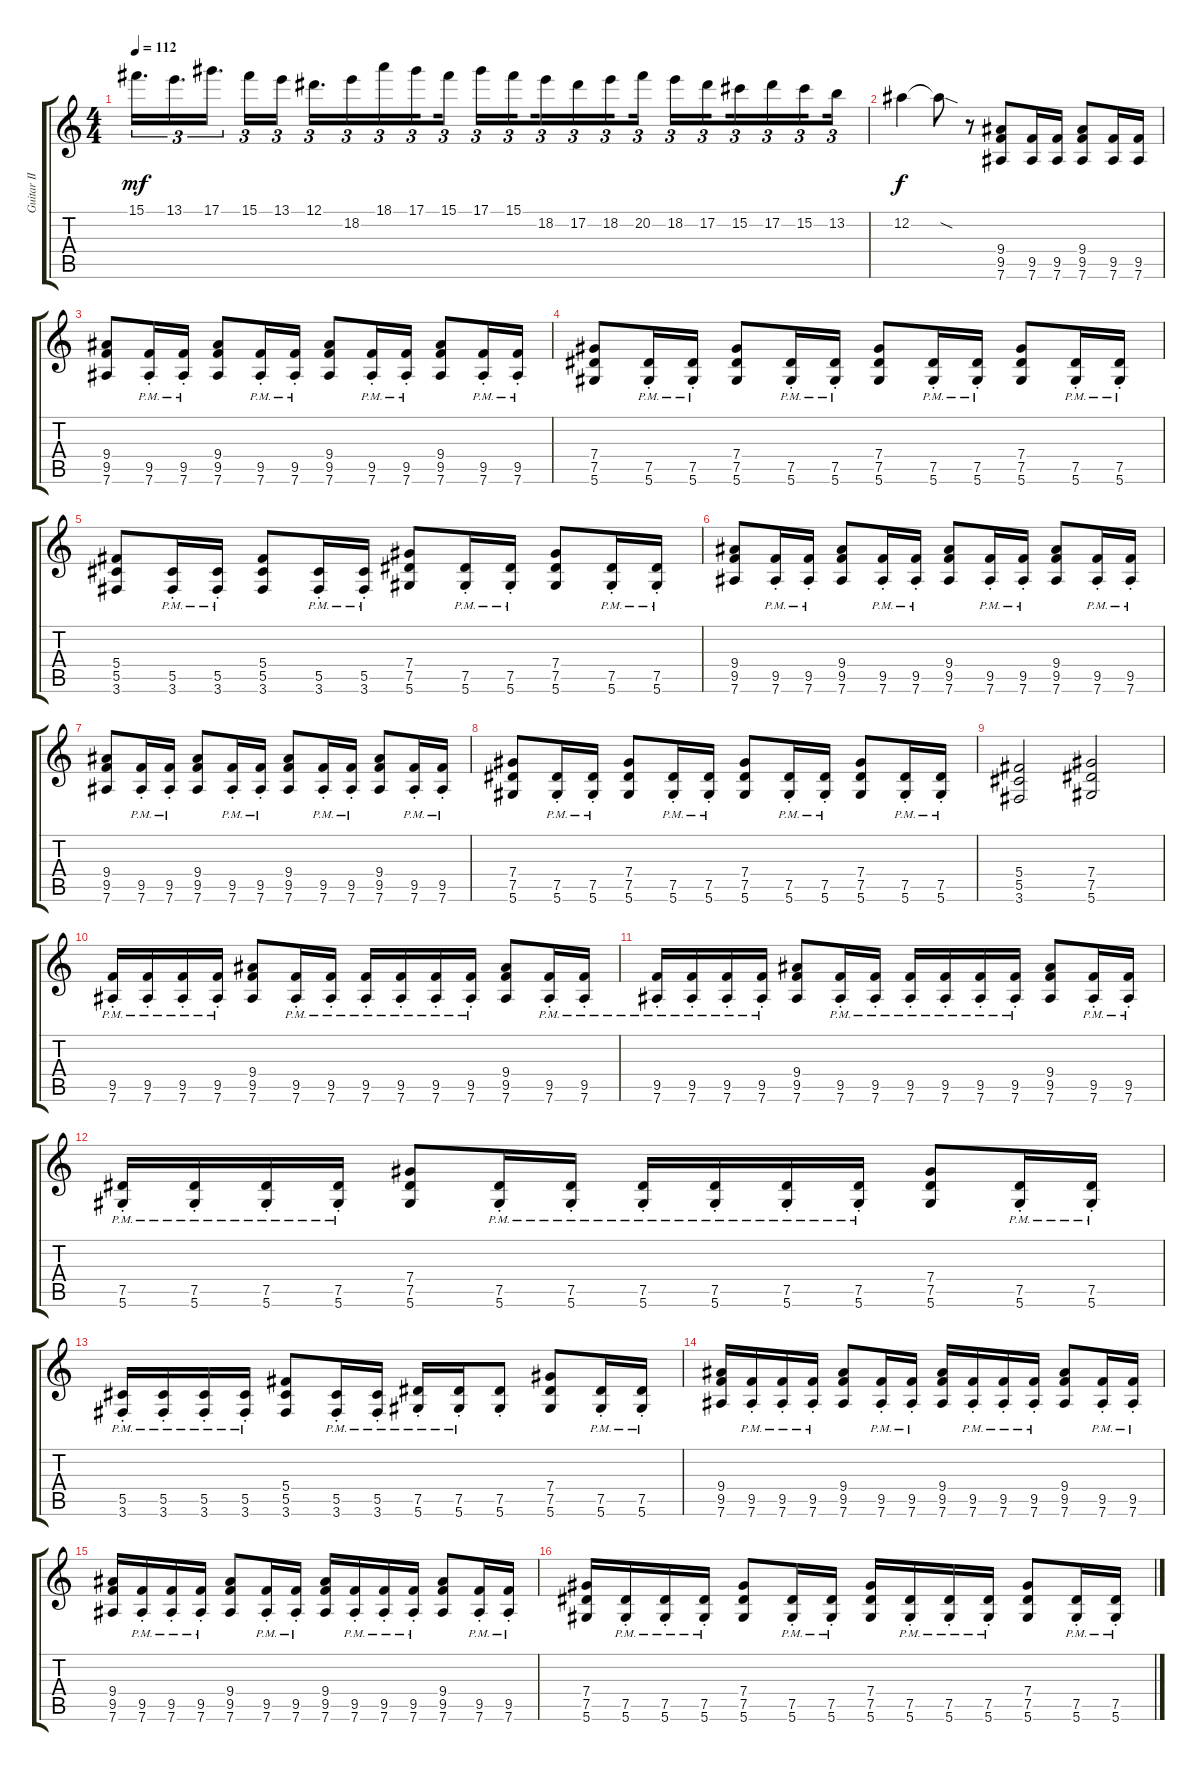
\track ("Guitar II" "Guitar II") {instrument overdrivenguitar}
\staff {score tabs}
\tuning (Eb4 Bb3 Gb3 Db3 Ab2 Eb2) {hide}
\ts (4 4)
\tempo 112
\clef g2
\ks c
15.1.16{d tu (3 2) dy mf} 13.1.16{d tu (3 2)} 17.1.16{d tu (3 2)} 15.1.16{tu (3 2)} 13.1.16{tu (3 2)} 12.1.16{d tu (3 2)} 18.2.16{tu (3 2)} 18.1.16{tu (3 2)} 17.1.16{tu (3 2) beam splitsecondary} 15.1.16{tu (3 2)} 17.1.16{tu (3 2)} 15.1.16{tu (3 2) beam splitsecondary} 18.2.16{tu (3 2)} 17.2.16{tu (3 2)} 18.2.16{tu (3 2) beam splitsecondary} 20.2.16{tu (3 2)} 18.2.16{tu (3 2)} 17.2.16{tu (3 2) beam splitsecondary} 15.2.16{tu (3 2)} 17.2.16{tu (3 2)} 15.2.16{tu (3 2) beam splitsecondary} 13.2.16{tu (3 2)} |
12.2.4{dy f} 12.2{sod t}.8 r.8 (9.4 9.5 7.6).8{volume 9 balance 16} (9.5 7.6).16 (9.5 7.6).16 (9.4 9.5 7.6).8 (9.5 7.6).16 (9.5 7.6).16 |
(9.4 9.5 7.6).8 (9.5{pm} 7.6{st}).16 (9.5{pm} 7.6{st}).16 (9.4 9.5 7.6).8 (9.5{pm} 7.6{st}).16 (9.5{pm} 7.6{st}).16 (9.4 9.5 7.6).8 (9.5{pm} 7.6{st}).16 (9.5{pm} 7.6{st}).16 (9.4 9.5 7.6).8 (9.5{pm} 7.6{st}).16 (9.5{pm} 7.6{st}).16 |
(7.4 7.5 5.6).8 (7.5{pm} 5.6{st}).16 (7.5{pm} 5.6{st}).16 (7.4 7.5 5.6).8 (7.5{pm} 5.6{st}).16 (7.5{pm} 5.6{st}).16 (7.4 7.5 5.6).8 (7.5{pm} 5.6{st}).16 (7.5{pm} 5.6{st}).16 (7.4 7.5 5.6).8 (7.5{pm} 5.6{st}).16 (7.5{pm} 5.6{st}).16 |
(5.4 5.5 3.6).8 (5.5{pm} 3.6{st}).16 (5.5{pm} 3.6{st}).16 (5.4 5.5 3.6).8 (5.5{pm} 3.6{st}).16 (5.5{pm} 3.6{st}).16 (7.4 7.5 5.6).8 (7.5{pm} 5.6{st}).16 (7.5{pm} 5.6{st}).16 (7.4 7.5 5.6).8 (7.5{pm} 5.6{st}).16 (7.5{pm} 5.6{st}).16 |
(9.4 9.5 7.6).8 (9.5{pm} 7.6{st}).16 (9.5{pm} 7.6{st}).16 (9.4 9.5 7.6).8 (9.5{pm} 7.6{st}).16 (9.5{pm} 7.6{st}).16 (9.4 9.5 7.6).8 (9.5{pm} 7.6{st}).16 (9.5{pm} 7.6{st}).16 (9.4 9.5 7.6).8 (9.5{pm} 7.6{st}).16 (9.5{pm} 7.6{st}).16 |
(9.4 9.5 7.6).8 (9.5{pm} 7.6{st}).16 (9.5{pm} 7.6{st}).16 (9.4 9.5 7.6).8 (9.5{pm} 7.6{st}).16 (9.5{pm} 7.6{st}).16 (9.4 9.5 7.6).8 (9.5{pm} 7.6{st}).16 (9.5{pm} 7.6{st}).16 (9.4 9.5 7.6).8 (9.5{pm} 7.6{st}).16 (9.5{pm} 7.6{st}).16 |
(7.4 7.5 5.6).8 (7.5{pm} 5.6{st}).16 (7.5{pm} 5.6{st}).16 (7.4 7.5 5.6).8 (7.5{pm} 5.6{st}).16 (7.5{pm} 5.6{st}).16 (7.4 7.5 5.6).8 (7.5{pm} 5.6{st}).16 (7.5{pm} 5.6{st}).16 (7.4 7.5 5.6).8 (7.5{pm} 5.6{st}).16 (7.5{pm} 5.6{st}).16 |
(5.4 5.5 3.6).2 (7.4 7.5 5.6).2 |
(9.5{pm} 7.6{st}).16 (9.5{pm} 7.6{st}).16 (9.5{pm} 7.6{st}).16 (9.5{pm} 7.6{st}).16 (9.4 9.5 7.6).8 (9.5{pm} 7.6{st}).16 (9.5{pm} 7.6{st}).16 (9.5{pm} 7.6{st}).16 (9.5{pm} 7.6{st}).16 (9.5{pm} 7.6{st}).16 (9.5{pm} 7.6{st}).16 (9.4 9.5 7.6).8 (9.5{pm} 7.6{st}).16 (9.5{pm} 7.6{st}).16 |
(9.5{pm} 7.6{st}).16 (9.5{pm} 7.6{st}).16 (9.5{pm} 7.6{st}).16 (9.5{pm} 7.6{st}).16 (9.4 9.5 7.6).8 (9.5{pm} 7.6{st}).16 (9.5{pm} 7.6{st}).16 (9.5{pm} 7.6{st}).16 (9.5{pm} 7.6{st}).16 (9.5{pm} 7.6{st}).16 (9.5{pm} 7.6{st}).16 (9.4 9.5 7.6).8 (9.5{pm} 7.6{st}).16 (9.5{pm} 7.6{st}).16 |
(7.5{pm} 5.6{st}).16 (7.5{pm} 5.6{st}).16 (7.5{pm} 5.6{st}).16 (7.5{pm} 5.6{st}).16 (7.4 7.5 5.6).8 (7.5{pm} 5.6{st}).16 (7.5{pm} 5.6{st}).16 (7.5{pm} 5.6{st}).16 (7.5{pm} 5.6{st}).16 (7.5{pm} 5.6{st}).16 (7.5{pm} 5.6{st}).16 (7.4 7.5 5.6).8 (7.5{pm} 5.6{st}).16 (7.5{pm} 5.6{st}).16 |
(5.5{pm} 3.6{st}).16 (5.5{pm} 3.6{st}).16 (5.5{pm} 3.6{st}).16 (5.5{pm} 3.6{st}).16 (5.4 5.5 3.6).8 (5.5{pm} 3.6{st}).16 (5.5{pm} 3.6{st}).16 (7.5{pm} 5.6{st}).16 (7.5{pm} 5.6{st}).16 (7.5{st} 5.6{st}).8 (7.4 7.5 5.6).8 (7.5{pm} 5.6{st}).16 (7.5{pm} 5.6{st}).16 |
(9.4 9.5 7.6).16 (9.5{pm} 7.6{st}).16 (9.5{pm} 7.6{st}).16 (9.5{pm} 7.6{st}).16 (9.4 9.5 7.6).8 (9.5{pm} 7.6{st}).16 (9.5{pm} 7.6{st}).16 (9.4 9.5 7.6).16 (9.5{pm} 7.6{st}).16 (9.5{pm} 7.6{st}).16 (9.5{pm} 7.6{st}).16 (9.4 9.5 7.6).8 (9.5{pm} 7.6{st}).16 (9.5{pm} 7.6{st}).16 |
(9.4 9.5 7.6).16 (9.5{pm} 7.6{st}).16 (9.5{pm} 7.6{st}).16 (9.5{pm} 7.6{st}).16 (9.4 9.5 7.6).8 (9.5{pm} 7.6{st}).16 (9.5{pm} 7.6{st}).16 (9.4 9.5 7.6).16 (9.5{pm} 7.6{st}).16 (9.5{pm} 7.6{st}).16 (9.5{pm} 7.6{st}).16 (9.4 9.5 7.6).8 (9.5{pm} 7.6{st}).16 (9.5{pm} 7.6{st}).16 |
(7.4 7.5 5.6).16 (7.5{pm} 5.6{st}).16 (7.5{pm} 5.6{st}).16 (7.5{pm} 5.6{st}).16 (7.4 7.5 5.6).8 (7.5{pm} 5.6{st}).16 (7.5{pm} 5.6{st}).16 (7.4 7.5 5.6).16 (7.5{pm} 5.6{st}).16 (7.5{pm} 5.6{st}).16 (7.5{pm} 5.6{st}).16 (7.4 7.5 5.6).8 (7.5{pm} 5.6{st}).16 (7.5{pm} 5.6{st}).16
